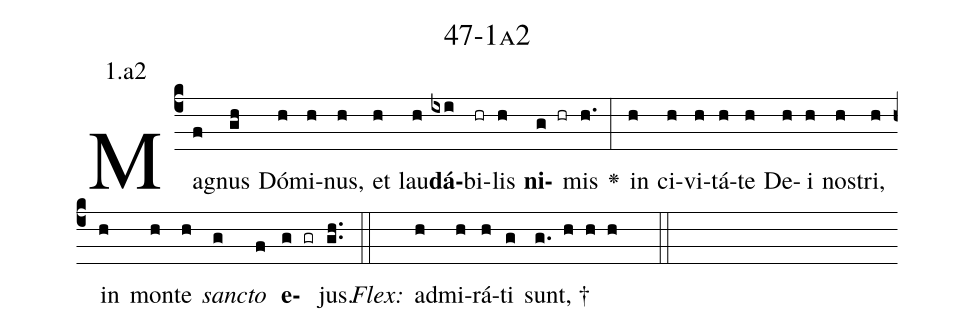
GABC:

name: 47-1a2;
annotation: 1.a2;
%%
(c4)Ma(f)gnus(gh) Dó(h)mi(h)nus,(h) et(h) lau(h)<b>dá</b>(ixi)bi(hr)lis(h) <b>ni</b>(g hr)mis(h.) <v>\greheightstar</v>(:) in(h) ci(h)vi(h)tá(h)te(h) De(h)i(h) nos(h)tri,(h) in(h) mon(h)te(h) <i>sanc</i>(g)<i>to</i>(f) <b>e</b>(g gr)jus.(gh..) (::)
<i>Flex:</i>()  ad(h)mi(h)rá(h)ti(g) sunt, †(g. h h h  ::)

%E(h) u(h) o(g) u(f) a(g) e.(gh..) (::)
